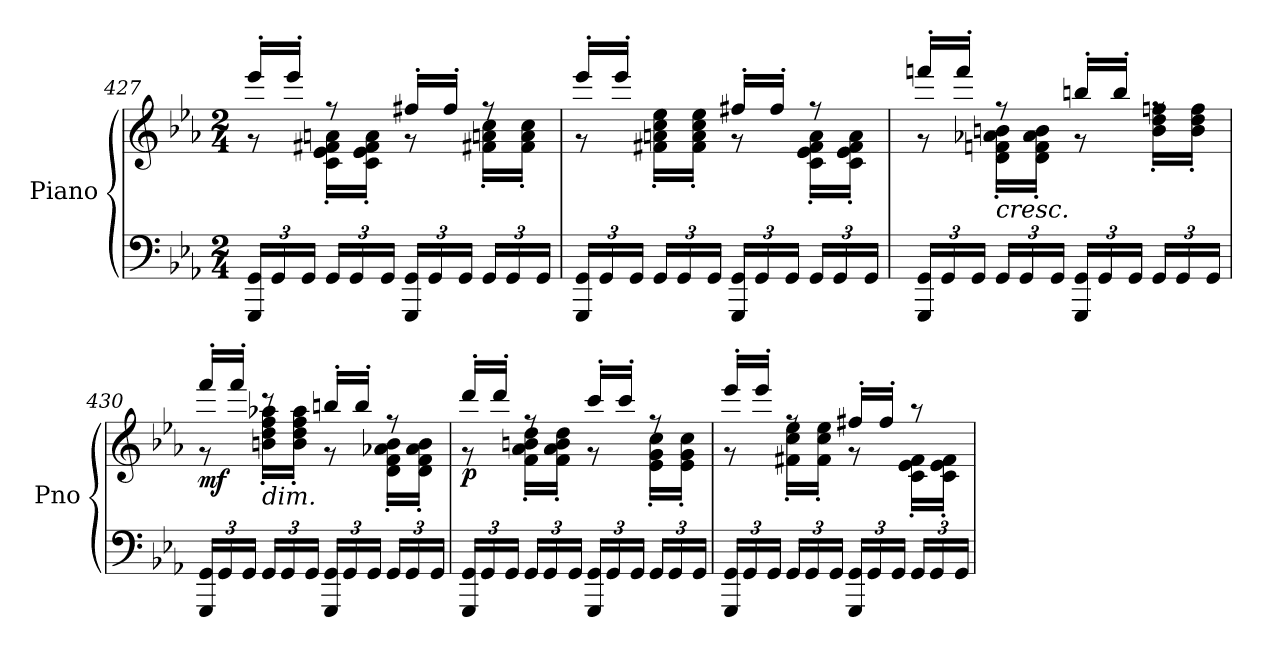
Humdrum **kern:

**kern	**kern	**dynam
*part1	*part1	*part1
*staff2	*staff1	*staff1/2
*I"Piano	*	*
*I'Pno	*	*
!!LO:LB:g=z
*clefF4	*clefG2	*
*k[b-e-a-]	*k[b-e-a-]	*
*M2/4	*M2/4	*
*Xbrackettup	*	*
=427	=427	=427
*	*^	*
24GGG/ 24GG/LL	16eee-'/LL	8r	.
24GG/	.	.	.
.	16eee-'/JJ	.	.
24GG/JJ	.	.	.
24GG/LL	8rff	16c\' 16e-\' 16f#X\' 16an\'LL	.
24GG/	.	.	.
.	.	16c\' 16e-\' 16f#\' 16a\'JJ	.
24GG/JJ	.	.	.
24GGG/ 24GG/LL	16ff#X'/LL	8r	.
24GG/	.	.	.
.	16ff#'/JJ	.	.
24GG/JJ	.	.	.
24GG/LL	8rff	16f#X\' 16an\' 16cc\'LL	.
24GG/	.	.	.
.	.	16f#\' 16a\' 16cc\'JJ	.
24GG/JJ	.	.	.
=428	=428	=428	=428
24GGG/ 24GG/LL	16eee-'/LL	8r	.
24GG/	.	.	.
.	16eee-'/JJ	.	.
24GG/JJ	.	.	.
24GG/LL	8rdd	16f#X\' 16an\' 16cc\' 16ee-\'LL	.
24GG/	.	.	.
.	.	16f#\' 16a\' 16cc\' 16ee-\'JJ	.
24GG/JJ	.	.	.
24GGG/ 24GG/LL	16ff#X'/LL	8r	.
24GG/	.	.	.
.	16ff#'/JJ	.	.
24GG/JJ	.	.	.
24GG/LL	8rff	16c\' 16e-\' 16f#\' 16a\'LL	.
24GG/	.	.	.
.	.	16c\' 16e-\' 16f#\' 16a\'JJ	.
24GG/JJ	.	.	.
=429	=429	=429	=429
24GGG/ 24GG/LL	16fffn'/LL	8r	.
24GG/	.	.	.
.	16fff'/JJ	.	.
24GG/JJ	.	.	.
!	!LO:TX:b:i:t=cresc.	!	!
24GG/LL	8rff	16d\' 16fn\' 16a-X\' 16bn\'LL	.
24GG/	.	.	.
.	.	16d\' 16f\' 16a-\' 16b\'JJ	.
24GG/JJ	.	.	.
24GGG/ 24GG/LL	16bbn'/LL	8r	.
24GG/	.	.	.
.	16bb'/JJ	.	.
24GG/JJ	.	.	.
24GG/LL	8rff	16b\' 16dd\' 16ffn\'LL	.
24GG/	.	.	.
.	.	16b\' 16dd\' 16ff\'JJ	.
24GG/JJ	.	.	.
!!LO:PB:g=z	!!
=430	=430	=430	=430
!	!	!	!LO:DY:b
24GGG/ 24GG/LL	16fff'/LL	8r	mf
24GG/	.	.	.
.	16fff'/JJ	.	.
24GG/JJ	.	.	.
!	!LO:TX:b:i:t=dim.	!	!
24GG/LL	8rccc	16bn\' 16dd\' 16ff\' 16aa-X\'LL	.
24GG/	.	.	.
.	.	16b\' 16dd\' 16ff\' 16aa-\'JJ	.
24GG/JJ	.	.	.
24GGG/ 24GG/LL	16bbn'/LL	8r	.
24GG/	.	.	.
.	16bb'/JJ	.	.
24GG/JJ	.	.	.
24GG/LL	8rff	16d\' 16f\' 16a-X\' 16b\'LL	.
24GG/	.	.	.
.	.	16d\' 16f\' 16a-\' 16b\'JJ	.
24GG/JJ	.	.	.
=431	=431	=431	=431
!	!	!	!LO:DY:b
24GGG/ 24GG/LL	16ddd'/LL	8r	p
24GG/	.	.	.
.	16ddd'/JJ	.	.
24GG/JJ	.	.	.
24GG/LL	8rff	16f\' 16a-\' 16bn\' 16dd\'LL	.
24GG/	.	.	.
.	.	16f\' 16a-\' 16b\' 16dd\'JJ	.
24GG/JJ	.	.	.
24GGG/ 24GG/LL	16ccc'/LL	8r	.
24GG/	.	.	.
.	16ccc'/JJ	.	.
24GG/JJ	.	.	.
24GG/LL	8rff	16e-\' 16g\' 16cc\'LL	.
24GG/	.	.	.
.	.	16e-\' 16g\' 16cc\'JJ	.
24GG/JJ	.	.	.
=432	=432	=432	=432
24GGG/ 24GG/LL	16eee-'/LL	8r	.
24GG/	.	.	.
.	16eee-'/JJ	.	.
24GG/JJ	.	.	.
24GG/LL	8rff	16f#X\' 16cc\' 16ee-\'LL	.
24GG/	.	.	.
.	.	16f#\' 16cc\' 16ee-\'JJ	.
24GG/JJ	.	.	.
24GGG/ 24GG/LL	16ff#X'/LL	8r	.
24GG/	.	.	.
.	16ff#'/JJ	.	.
24GG/JJ	.	.	.
24GG/LL	8r	16c\' 16e-\' 16f#\'LL	.
24GG/	.	.	.
.	.	16c\' 16e-\' 16f#\'JJ	.
24GG/JJ	.	.	.
*	*v	*v	*
=	=	=
*-	*-	*-
